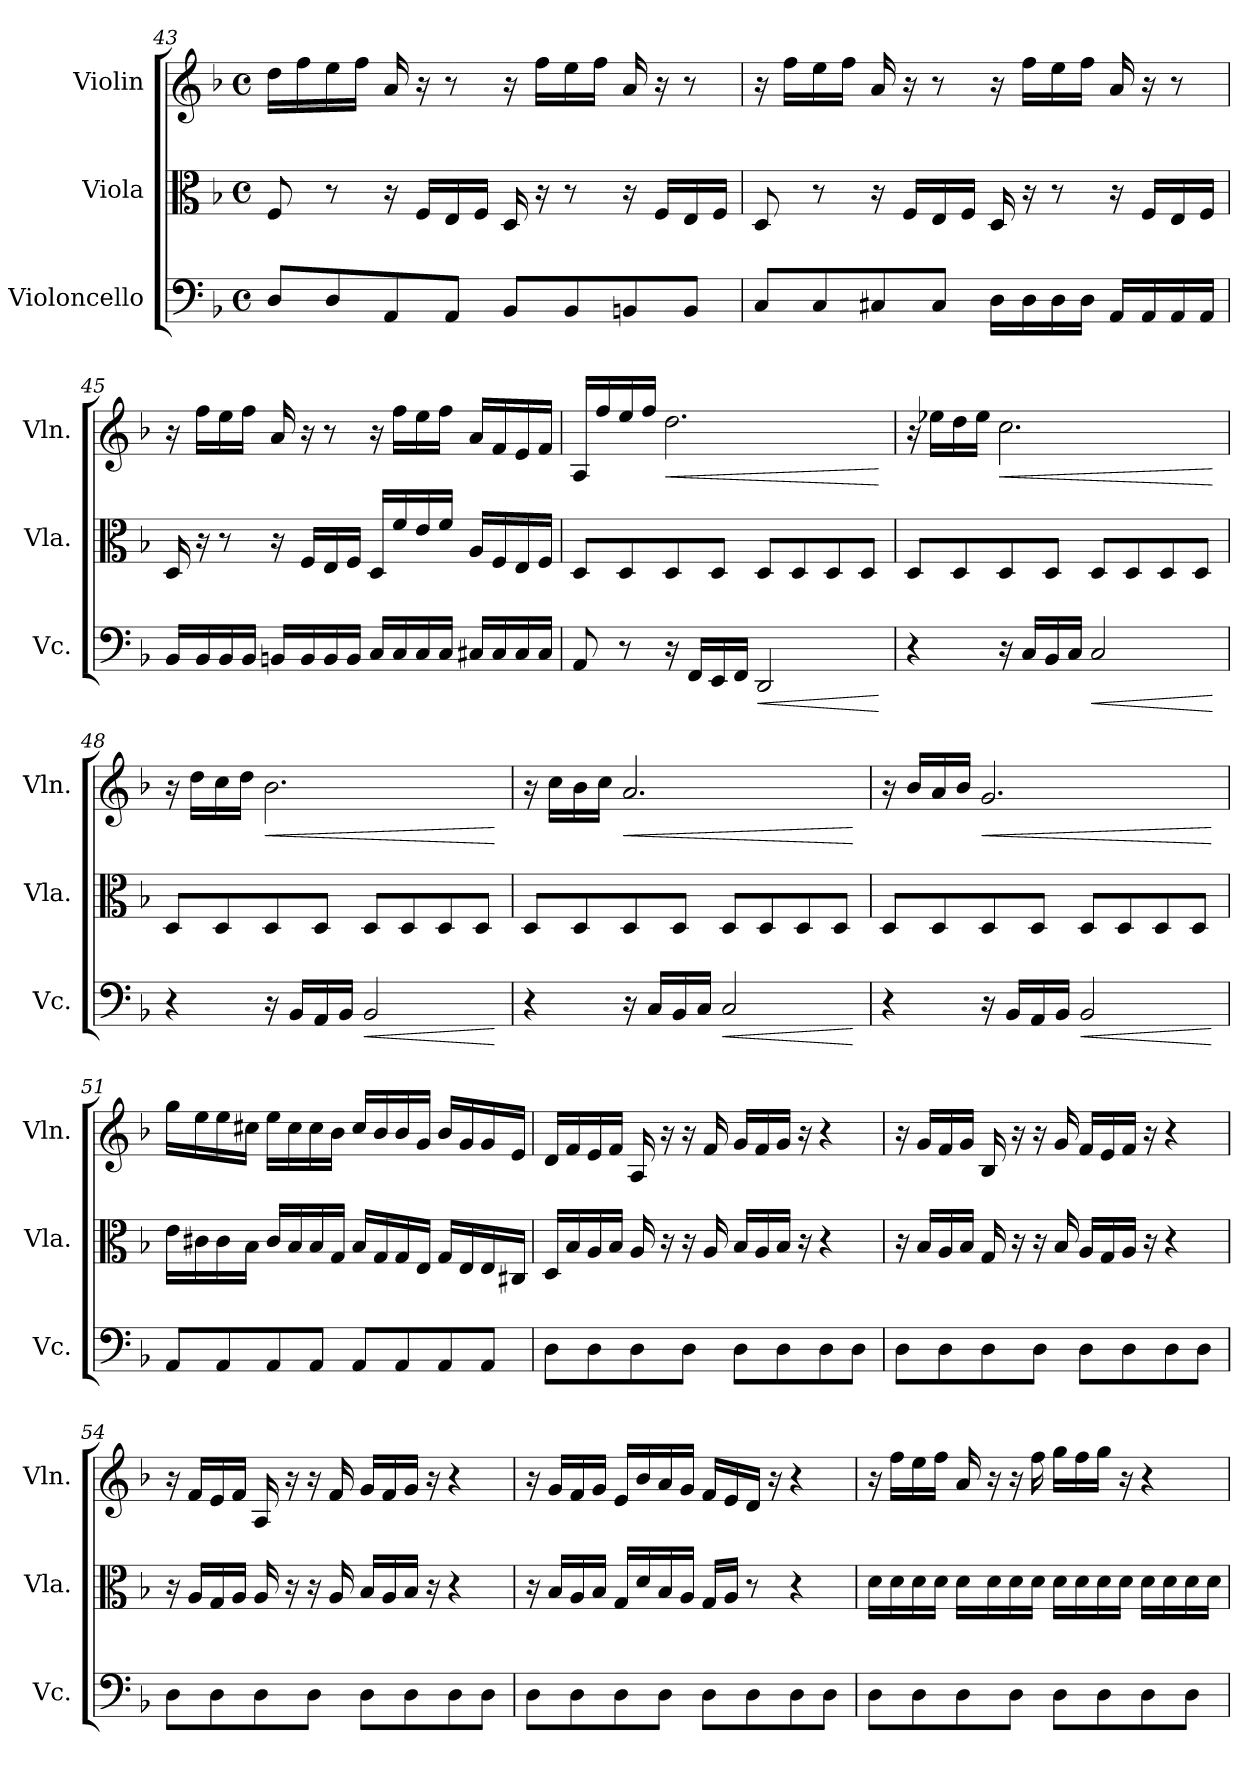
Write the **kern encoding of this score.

**kern	**dynam	**kern	**kern	**dynam
*part3	*part3	*part2	*part1	*part1
*staff3	*staff3	*staff2	*staff1	*staff1
*I"Violoncello	*	*I"Viola	*I"Violin	*
*I'Vc.	*	*I'Vla.	*I'Vln.	*
!!LO:LB:g=z
*clefF4	*	*clefC3	*clefG2	*
*k[b-]	*	*k[b-]	*k[b-]	*
*M4/4	*	*M4/4	*M4/4	*
*met(c)	*	*met(c)	*met(c)	*
=43	=43	=43	=43	=43
8D/L	.	8F/	16dd\LL	.
.	.	.	16ff\	.
8D/	.	8r	16ee\	.
.	.	.	16ff\JJ	.
8AA/	.	16r	16a/	.
.	.	16F/LL	16r	.
8AA/J	.	16E/	8r	.
.	.	16F/JJ	.	.
8BB-/L	.	16D/	16r	.
.	.	16r	16ff\LL	.
8BB-/	.	8r	16ee\	.
.	.	.	16ff\JJ	.
8BBn/	.	16r	16a/	.
.	.	16F/LL	16r	.
8BB/J	.	16E/	8r	.
.	.	16F/JJ	.	.
=44	=44	=44	=44	=44
8C/L	.	8D/	16r	.
.	.	.	16ff\LL	.
8C/	.	8r	16ee\	.
.	.	.	16ff\JJ	.
8C#X/	.	16r	16a/	.
.	.	16F/LL	16r	.
8C#/J	.	16E/	8r	.
.	.	16F/JJ	.	.
16D\LL	.	16D/	16r	.
16D\	.	16r	16ff\LL	.
16D\	.	8r	16ee\	.
16D\JJ	.	.	16ff\JJ	.
16AA/LL	.	16r	16a/	.
16AA/	.	16F/LL	16r	.
16AA/	.	16E/	8r	.
16AA/JJ	.	16F/JJ	.	.
!!LO:LB:g=z
=45	=45	=45	=45	=45
16BB-/LL	.	16D/	16r	.
16BB-/	.	16r	16ff\LL	.
16BB-/	.	8r	16ee\	.
16BB-/JJ	.	.	16ff\JJ	.
16BBn/LL	.	16r	16a/	.
16BB/	.	16F/LL	16r	.
16BB/	.	16E/	8r	.
16BB/JJ	.	16F/JJ	.	.
16C/LL	.	16D/LL	16r	.
16C/	.	16f/	16ff\LL	.
16C/	.	16e/	16ee\	.
16C/JJ	.	16f/JJ	16ff\JJ	.
16C#X/LL	.	16A/LL	16a/LL	.
16C#/	.	16F/	16f/	.
16C#/	.	16E/	16e/	.
16C#/JJ	.	16F/JJ	16f/JJ	.
=46	=46	=46	=46	=46
8AA/	.	8D/L	16A/LL	.
.	.	.	16ff/	.
8r	.	8D/	16ee/	.
.	.	.	16ff/JJ	.
!	!	!	!	!LO:HP:b
16r	.	8D/	2.dd\	<
16FF/LL	.	.	.	.
16EE/	.	8D/J	.	.
16FF/JJ	.	.	.	.
!	!LO:HP:b	!	!	!
2DD/	<	8D/L	.	.
.	.	8D/	.	.
.	.	8D/	.	.
.	.	8D/J	.	.
.	[	.	.	[
!!LO:LB:g=z
=47	=47	=47	=47	=47
4r	.	8D/L	16r	.
.	.	.	16ee-X\LL	.
.	.	8D/	16dd\	.
.	.	.	16ee-\JJ	.
!	!	!	!	!LO:HP:b
16r	.	8D/	2.cc\	<
16C/LL	.	.	.	.
16BB-/	.	8D/J	.	.
16C/JJ	.	.	.	.
!	!LO:HP:b	!	!	!
2C/	<	8D/L	.	.
.	.	8D/	.	.
.	.	8D/	.	.
.	.	8D/J	.	.
.	[	.	.	[
=48	=48	=48	=48	=48
4r	.	8D/L	16r	.
.	.	.	16dd\LL	.
.	.	8D/	16cc\	.
.	.	.	16dd\JJ	.
!	!	!	!	!LO:HP:b
16r	.	8D/	2.b-\	<
16BB-/LL	.	.	.	.
16AA/	.	8D/J	.	.
16BB-/JJ	.	.	.	.
!	!LO:HP:b	!	!	!
2BB-/	<	8D/L	.	.
.	.	8D/	.	.
.	.	8D/	.	.
.	.	8D/J	.	.
.	[	.	.	[
=49	=49	=49	=49	=49
4r	.	8D/L	16r	.
.	.	.	16cc\LL	.
.	.	8D/	16b-\	.
.	.	.	16cc\JJ	.
!	!	!	!	!LO:HP:b
16r	.	8D/	2.a/	<
16C/LL	.	.	.	.
16BB-/	.	8D/J	.	.
16C/JJ	.	.	.	.
!	!LO:HP:b	!	!	!
!	!LO:HP:n=1:b	!	!	!
!	!LO:HP:n=1:b	!	!	!
!	!LO:HP:n=1:b	!	!	!
!	!LO:HP:n=1:b	!	!	!
2C/	< < < < <	8D/L	.	.
.	.	8D/	.	.
.	.	8D/	.	.
.	.	8D/J	.	.
.	[	.	.	[
!!LO:PB:g=z
=50	=50	=50	=50	=50
4r	.	8D/L	16r	.
.	.	.	16b-/LL	.
.	.	8D/	16a/	.
.	.	.	16b-/JJ	.
!	!	!	!	!LO:HP:b
16r	[	8D/	2.g/	<
16BB-/LL	[	.	.	.
16AA/	[	8D/J	.	.
16BB-/JJ	[	.	.	.
!	!LO:HP:b	!	!	!
2BB-/	<	8D/L	.	.
.	.	8D/	.	.
.	.	8D/	.	.
.	.	8D/J	.	.
.	[	.	.	[
=51	=51	=51	=51	=51
8AA/L	.	16e\LL	16gg\LL	.
.	.	16c#X\	16ee\	.
8AA/	.	16c#\	16ee\	.
.	.	16B-\JJ	16cc#X\JJ	.
8AA/	.	16c#/LL	16ee\LL	.
.	.	16B-/	16cc#\	.
8AA/J	.	16B-/	16cc#\	.
.	.	16G/JJ	16b-\JJ	.
8AA/L	.	16B-/LL	16cc#/LL	.
.	.	16G/	16b-/	.
8AA/	.	16G/	16b-/	.
.	.	16E/JJ	16g/JJ	.
8AA/	.	16G/LL	16b-/LL	.
.	.	16E/	16g/	.
8AA/J	.	16E/	16g/	.
.	.	16C#X/JJ	16e/JJ	.
!!LO:LB:g=z
=52	=52	=52	=52	=52
8D\L	.	16D/LL	16d/LL	.
.	.	16B-/	16f/	.
8D\	.	16A/	16e/	.
.	.	16B-/JJ	16f/JJ	.
8D\	.	16A/	16A/	.
.	.	16r	16r	.
8D\J	.	16r	16r	.
.	.	16A/	16f/	.
8D\L	.	16B-/LL	16g/LL	.
.	.	16A/	16f/	.
8D\	.	16B-/JJ	16g/JJ	.
.	.	16r	16r	.
8D\	.	4r	4r	.
8D\J	.	.	.	.
=53	=53	=53	=53	=53
8D\L	.	16r	16r	.
.	.	16B-/LL	16g/LL	.
8D\	.	16A/	16f/	.
.	.	16B-/JJ	16g/JJ	.
8D\	.	16G/	16B-/	.
.	.	16r	16r	.
8D\J	.	16r	16r	.
.	.	16B-/	16g/	.
8D\L	.	16A/LL	16f/LL	.
.	.	16G/	16e/	.
8D\	.	16A/JJ	16f/JJ	.
.	.	16r	16r	.
8D\	.	4r	4r	.
8D\J	.	.	.	.
=54	=54	=54	=54	=54
8D\L	.	16r	16r	.
.	.	16A/LL	16f/LL	.
8D\	.	16G/	16e/	.
.	.	16A/JJ	16f/JJ	.
8D\	.	16A/	16A/	.
.	.	16r	16r	.
8D\J	.	16r	16r	.
.	.	16A/	16f/	.
8D\L	.	16B-/LL	16g/LL	.
.	.	16A/	16f/	.
8D\	.	16B-/JJ	16g/JJ	.
.	.	16r	16r	.
8D\	.	4r	4r	.
8D\J	.	.	.	.
!!LO:LB:g=z
=55	=55	=55	=55	=55
8D\L	.	16r	16r	.
.	.	16B-/LL	16g/LL	.
8D\	.	16A/	16f/	.
.	.	16B-/JJ	16g/JJ	.
8D\	.	16G/LL	16e/LL	.
.	.	16d/	16b-/	.
8D\J	.	16B-/	16a/	.
.	.	16A/JJ	16g/JJ	.
8D\L	.	16G/LL	16f/LL	.
.	.	16A/JJ	16e/	.
8D\	.	8r	16d/JJ	.
.	.	.	16r	.
8D\	.	4r	4r	.
8D\J	.	.	.	.
=56	=56	=56	=56	=56
8D\L	.	16d\LL	16r	.
.	.	16d\	16ff\LL	.
8D\	.	16d\	16ee\	.
.	.	16d\JJ	16ff\JJ	.
8D\	.	16d\LL	16a/	.
.	.	16d\	16r	.
8D\J	.	16d\	16r	.
.	.	16d\JJ	16ff\	.
8D\L	.	16d\LL	16gg\LL	.
.	.	16d\	16ff\	.
8D\	.	16d\	16gg\JJ	.
.	.	16d\JJ	16r	.
8D\	.	16d\LL	4r	.
.	.	16d\	.	.
8D\J	.	16d\	.	.
.	.	16d\JJ	.	.
=	=	=	=	=
*-	*-	*-	*-	*-
